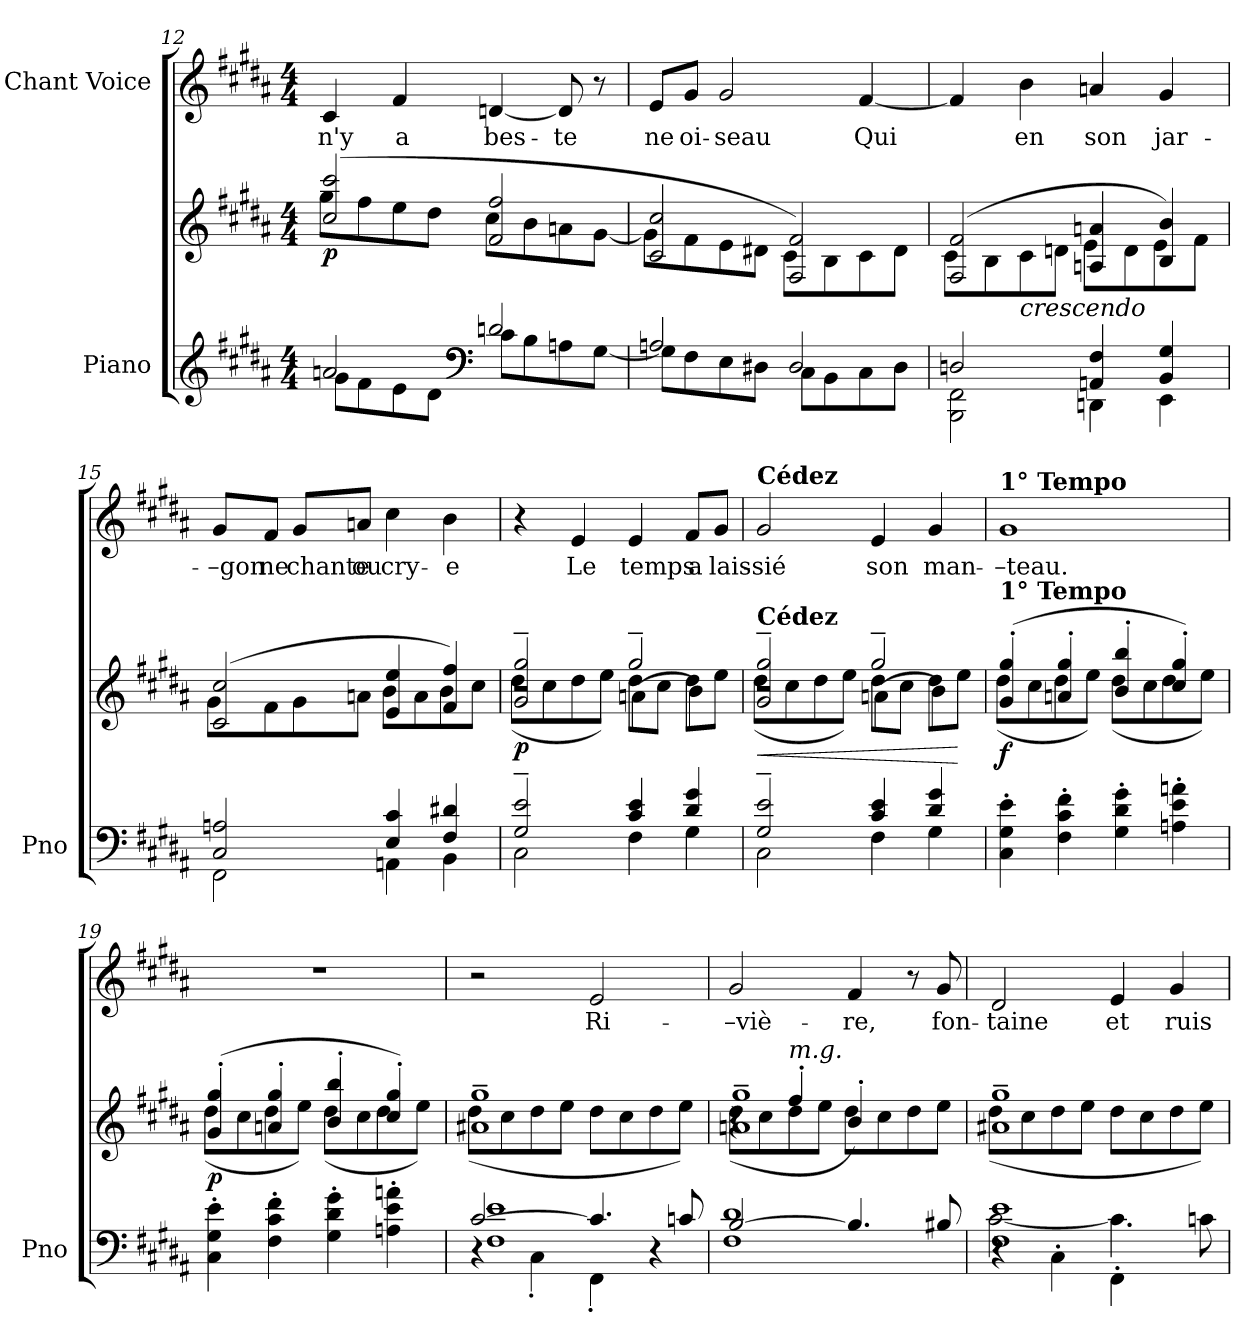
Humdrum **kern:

**kern	**kern	**dynam	**kern	**text
*part2	*part2	*part2	*part1	*part1
*staff3	*staff2	*staff2/3	*staff1	*staff1
*I"Piano	*	*	*I"Chant Voice	*
*I'Pno	*	*	*	*
!!LO:LB:g=z
*clefG2	*clefG2	*	*clefG2	*
*k[f#c#g#d#a#]	*k[f#c#g#d#a#]	*	*k[f#c#g#d#a#]	*
*M4/4	*M4/4	*	*M4/4	*
=12	=12	=12	=12	=12
*^	*^	*	*	*
!	!	!	!	!LO:DY:b	!	!LO:LY:b
2an/	8g#\L	(2cc#/ 2ccc#/	8gg#\L	p	4c#/	n'y
.	8f#\	.	8ff#\	.	.	.
!	!	!	!	!	!	!LO:LY:b
.	8e\	.	8ee\	.	4f#/	a
.	8d#\J	.	8dd#\J	.	.	.
*clefF4	*	*	*	*	*	*
!	!	!	!	!	!	!LO:LY:b
2dn/	8c#\L	2f#/ 2ff#/	8cc#\L	.	[4dn/	bes-
.	8B\	.	8b\	.	.	.
!	!	!	!	!	!	!LO:LY:b
.	8An\	.	8an\	.	8d/]	-te
.	[8G#\J	.	[8g#\J	.	8r	.
=13	=13	=13	=13	=13	=13	=13
!	!	!	!	!	!	!LO:LY:b
2An/	8G#\L]	2c#/ 2cc#/	8g#\L]	.	8e/L	ne
!	!	!	!	!	!	!LO:LY:b
.	8F#\	.	8f#\	.	8g#/J	oi-
!	!	!	!	!	!	!LO:LY:b
.	8E\	.	8e\	.	2g#/	-seau
.	8D#X\J	.	8d#X\J	.	.	.
2D#/	8C#\L	2F#/ 2f#/)	8c#\L	.	.	.
.	8BB\	.	8B\	.	.	.
!	!	!	!	!	!	!LO:LY:b
.	8C#\	.	8c#\	.	[4f#/	Qui
.	8D#\J	.	8d#\J	.	.	.
=14	=14	=14	=14	=14	=14	=14
2Dn/	2BBB\ 2FF#\	(2F#/ 2f#/	8c#\L	.	4f#/]	.
.	.	.	8B\	.	.	.
!	!	!	!LO:TX:b:i:t=crescendo	!	!	!
!	!	!	!	!	!	!LO:LY:b
.	.	.	8c#\	.	4b\	en
.	.	.	8dn\J	.	.	.
!	!	!	!	!	!	!LO:LY:b
4AAn/ 4F#/	4DDn\	4An/ 4an/	8e\L	.	4an/	son
.	.	.	8d\	.	.	.
!	!	!	!	!	!	!LO:LY:b
4BB/ 4G#/	4EE\	4B/ 4b/)	8e\	.	4g#/	jar-
.	.	.	8f#\J	.	.	.
!!LO:LB:g=z
=15	=15	=15	=15	=15	=15	=15
!	!	!	!	!	!	!LO:LY:b
2C#/ 2An/	2FF#\	(2c#/ 2cc#/	8g#\L	.	8g#/L	-–gon
!	!	!	!	!	!	!LO:LY:b
.	.	.	8f#\	.	8f#/J	ne
!	!	!	!	!	!	!LO:LY:b
.	.	.	8g#\	.	8g#/L	chante
!	!	!	!	!	!	!LO:LY:b
.	.	.	8an\J	.	8an/J	ou
!	!	!	!	!	!	!LO:LY:b
4E/ 4c#/	4AAn\	4e/ 4ee/	8b\L	.	4cc#\	cry-
.	.	.	8a\	.	.	.
!	!	!	!	!	!	!LO:LY:b
4F#/ 4d#X/	4BB\	4f#/ 4ff#/)	8b\	.	4b\	-e
.	.	.	8cc#\J	.	.	.
=16	=16	=16	=16	=16	=16	=16
*	*	*	*^	*	*	*
!	!	!	!	!	!LO:DY:b	!	!
2G#/~ 2e/~	2C#\	2g#/~ 2gg#/~	(8dd#\L	2r	p	4r	.
.	.	.	8cc#\	.	.	.	.
!	!	!	!	!	!	!	!LO:LY:b
.	.	.	8dd#\	.	.	4e/	Le
.	.	.	8ee\J)	.	.	.	.
!	!	!	!	!	!	!	!LO:LY:b
4c#/ 4e/	4F#\	2gg#~/	8dd#\L	(4an\	.	4e/	temps
.	.	.	8cc#\J	.	.	.	.
!	!	!	!	!	!	!	!LO:LY:b
4d#/ 4g#/	4G#\	.	8dd#\L	4b\)	.	8f#/L	a
!	!	!	!	!	!	!	!LO:LY:b
.	.	.	8ee\J	.	.	8g#/J	lais-
=17	=17	=17	=17	=17	=17	=17	=17
!	!	!	!	!	!	!LO:TX:a:B:t=Cédez	!
!	!	!LO:TX:a:B:t=Cédez	!	!	!	!	!
!	!	!	!	!	!LO:HP:b	!	!LO:LY:b
2G#/~ 2e/~	2C#\	2g#/~ 2gg#/~	(8dd#\L	2r	<	2g#/	-sié
.	.	.	8cc#\	.	.	.	.
.	.	.	8dd#\	.	.	.	.
.	.	.	8ee\J)	.	.	.	.
!	!	!	!	!	!	!	!LO:LY:b
4c#/ 4e/	4F#\	2gg#~/	8dd#\L	(4an\	.	4e/	son
.	.	.	8cc#\J	.	.	.	.
!	!	!	!	!	!	!	!LO:LY:b
4d#/ 4g#/	4G#\	.	8dd#\L	4b\)	.	4g#/	man-
.	.	.	8ee\J	.	[	.	.
*v	*v	*	*	*	*	*	*
*	*	*v	*v	*	*	*
!!LO:LB:g=z
=18	=18	=18	=18	=18	=18
!	!	!	!	!LO:TX:a:B:t=1° Tempo	!
!	!LO:TX:a:B:t=1° Tempo	!	!	!	!
!	!	!	!LO:DY:b	!	!LO:LY:b
4C#\' 4G#\' 4e\'	(4g#/' 4gg#/'	(8dd#\L	f	1g#	-–teau.
.	.	8cc#\	.	.	.
4F#\' 4c#\' 4f#\'	4an/' 4gg#/'	8dd#\	.	.	.
.	.	8ee\J)	.	.	.
4G#\' 4d#\' 4g#\'	4b/' 4bb/'	(8dd#\L	.	.	.
.	.	8cc#\	.	.	.
4An\' 4e\' 4an\'	4cc#/' 4gg#/')	8dd#\	.	.	.
.	.	8ee\J)	.	.	.
=19	=19	=19	=19	=19	=19
!	!	!	!LO:DY:b	!	!
4C#\' 4G#\' 4e\'	(4g#/' 4gg#/'	(8dd#\L	p	1r	.
.	.	8cc#\	.	.	.
4F#\' 4c#\' 4f#\'	4an/' 4gg#/'	8dd#\	.	.	.
.	.	8ee\J)	.	.	.
4G#\' 4d#\' 4g#\'	4b/' 4bb/'	(8dd#\L	.	.	.
.	.	8cc#\	.	.	.
4An\' 4e\' 4an\'	4cc#/' 4gg#/')	8dd#\	.	.	.
.	.	8ee\J)	.	.	.
=20	=20	=20	=20	=20	=20
*^	*	*	*	*	*
*	*^	*	*	*	*	*
!	!	!	!	!	!LO:DY:b	!	!
!	!	!	!	!	!LO:DY:n=1:b	!	!
[2c#/	4r	(1F# 1e	1a#X~ 1gg#~	(>8dd#\L	other-dynamics p	2r	.
.	.	.	.	8cc#\	.	.	.
.	4C#'\	.	.	8dd#\	.	.	.
.	.	.	.	8ee\J	.	.	.
!	!	!	!	!	!	!	!LO:LY:b
4.c#/]	4FF#'\	.	.	8dd#\L	.	2e/	Ri-
.	.	.	.	8cc#\	.	.	.
.	4r	.	.	8dd#\	.	.	.
8cn/	.	.	.	8ee\J)	.	.	.
*	*v	*v	*	*	*	*	*
!!LO:PB:g=z
=21	=21	=21	=21	=21	=21	=21
*	*	*	*^	*	*	*
!	!	!	!	!	!	!	!LO:LY:b
[2B/	1F# 1d#	4r	(8dd#\L	1an~ 1gg#~	.	2g#/	-–viè-
.	.	.	8cc#\	.	.	.	.
!	!	!LO:TX:a:i:t=m.g.	!	!	!	!	!
.	.	4ff#'/	8dd#\	.	.	.	.
.	.	.	8ee\J	.	.	.	.
!	!	!	!	!	!	!	!LO:LY:b
4.B/]	.	4b'/)	8dd#\L	.	.	4f#/	-re,
.	.	.	8cc#\	.	.	.	.
.	.	4ryy	8dd#\	.	.	8r	.
!	!	!	!	!	!	!	!LO:LY:b
8B#X/	.	.	8ee\J)	.	.	8g#/	fon-
*	*	*	*v	*v	*	*	*
=22	=22	=22	=22	=22	=22	=22
*	*^	*	*	*	*	*
!	!	!	!	!	!	!	!LO:LY:b
1F# 1e	[2c#\	4r	1a#X~ 1gg#~	(8dd#\L	.	2d#/	-taine
.	.	.	.	8cc#\	.	.	.
.	.	4C#'\	.	8dd#\	.	.	.
.	.	.	.	8ee\J	.	.	.
!	!	!	!	!	!	!	!LO:LY:b
.	4.c#\]	4FF#'\	.	8dd#\L	.	4e/	et
.	.	.	.	8cc#\	.	.	.
!	!	!	!	!	!	!	!LO:LY:b
.	.	4ryy	.	8dd#\	.	4g#/	ruis-
.	8cn\	.	.	8ee\J)	.	.	.
*v	*v	*v	*	*	*	*	*
*	*v	*v	*	*	*
=	=	=	=	=
*-	*-	*-	*-	*-
